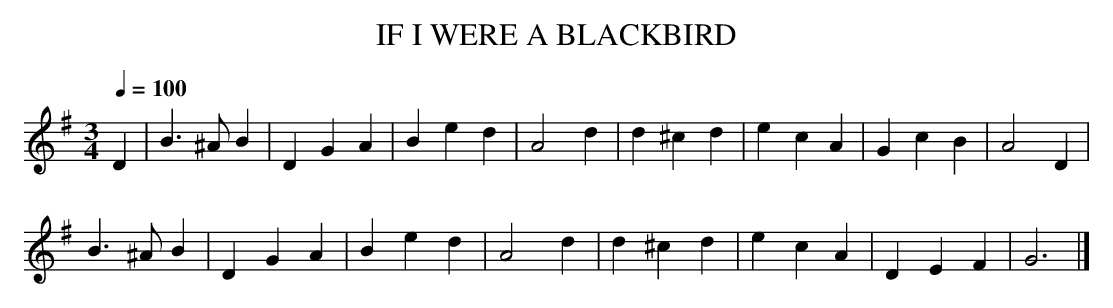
X:1
T:IF I WERE A BLACKBIRD
Q:1/4=100
L:1/4
M:3/4
K:G
D|B>^AB|DGA|Bed|A2d|d^cd|ecA|GcB|A2D|
B>^AB|DGA|Bed|A2d|d^cd|ecA|DEF|G3|]
